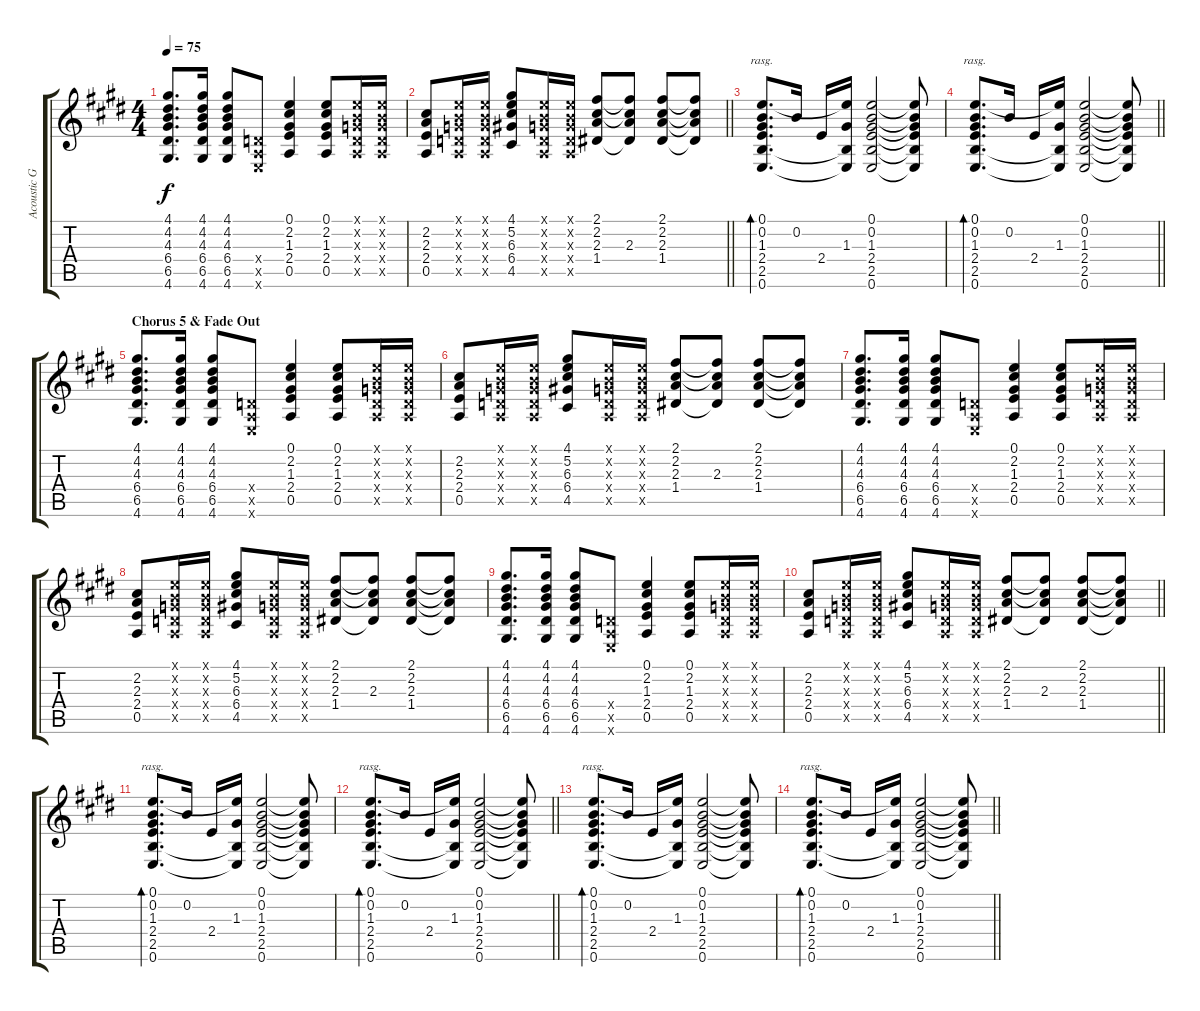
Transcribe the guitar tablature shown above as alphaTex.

\track ("Acoustic Guitar" "Acoustic G") {instrument acousticguitarsteel}
\staff {score tabs}
\tuning (E4 B3 G3 D3 A2 E2) {hide}
\ts (4 4)
\tempo 75
\clef g2
\ks e
(4.1 4.2 4.3 6.4 6.5 4.6).8{d dy f} (4.1 4.2 4.3 6.4 6.5 4.6).16 (4.1 4.2 4.3 6.4 6.5 4.6).8 (0.4{x} 0.5{x} 0.6{x}).8 (0.1 2.2 1.3 2.4 0.5).4 (0.1 2.2 1.3 2.4 0.5).8 (0.1{x} 0.2{x} 0.3{x} 0.4{x} 0.5{x}).16 (0.1{x} 0.2{x} 0.3{x} 0.4{x} 0.5{x}).16 |
\barLineRight lightlight
(2.2 2.3 2.4 0.5).8 (0.1{x} 0.2{x} 0.3{x} 0.4{x} 0.5{x}).16 (0.1{x} 0.2{x} 0.3{x} 0.4{x} 0.5{x}).16 (4.1 5.2 6.3 6.4 4.5).8 (0.1{x} 0.2{x} 0.3{x} 0.4{x} 0.5{x}).16 (0.1{x} 0.2{x} 0.3{x} 0.4{x} 0.5{x}).16 (2.1 2.2 2.3 1.4).8 (2.1{t} 2.2{t} 2.3 1.4{t}).8 (2.1 2.2 2.3 1.4).8 (2.1{t} 2.2{t} 2.3{t} 1.4{t}).8 |
(0.1 0.2 1.3 2.4 2.5 0.6).8{d bd 60 rasg ii} 0.2.16 2.4.16 (0.1{t} 1.3 2.5{t} 0.6{t}).16 (0.1 0.2 1.3 2.4 2.5 0.6).2 (0.1{t} 0.2{t} 1.3{t} 2.4{t} 2.5{t} 0.6{t}).8 |
\barLineRight lightlight
(0.1 0.2 1.3 2.4 2.5 0.6).8{d bd 120 rasg ii} 0.2.16 2.4.16 (0.1{t} 1.3 2.5{t} 0.6{t}).16 (0.1 0.2 1.3 2.4 2.5 0.6).2 (0.1{t} 0.2{t} 1.3{t} 2.4{t} 2.5{t} 0.6{t}).8 |
\section ("" "Chorus 5 & Fade Out")
(4.1 4.2 4.3 6.4 6.5 4.6).8{d} (4.1 4.2 4.3 6.4 6.5 4.6).16 (4.1 4.2 4.3 6.4 6.5 4.6).8 (0.4{x} 0.5{x} 0.6{x}).8 (0.1 2.2 1.3 2.4 0.5).4 (0.1 2.2 1.3 2.4 0.5).8 (0.1{x} 0.2{x} 0.3{x} 0.4{x} 0.5{x}).16 (0.1{x} 0.2{x} 0.3{x} 0.4{x} 0.5{x}).16 |
(2.2 2.3 2.4 0.5).8 (0.1{x} 0.2{x} 0.3{x} 0.4{x} 0.5{x}).16 (0.1{x} 0.2{x} 0.3{x} 0.4{x} 0.5{x}).16 (4.1 5.2 6.3 6.4 4.5).8 (0.1{x} 0.2{x} 0.3{x} 0.4{x} 0.5{x}).16 (0.1{x} 0.2{x} 0.3{x} 0.4{x} 0.5{x}).16 (2.1 2.2 2.3 1.4).8 (2.1{t} 2.2{t} 2.3 1.4{t}).8 (2.1 2.2 2.3 1.4).8 (2.1{t} 2.2{t} 2.3{t} 1.4{t}).8 |
(4.1 4.2 4.3 6.4 6.5 4.6).8{d} (4.1 4.2 4.3 6.4 6.5 4.6).16 (4.1 4.2 4.3 6.4 6.5 4.6).8 (0.4{x} 0.5{x} 0.6{x}).8 (0.1 2.2 1.3 2.4 0.5).4 (0.1 2.2 1.3 2.4 0.5).8 (0.1{x} 0.2{x} 0.3{x} 0.4{x} 0.5{x}).16 (0.1{x} 0.2{x} 0.3{x} 0.4{x} 0.5{x}).16 |
(2.2 2.3 2.4 0.5).8 (0.1{x} 0.2{x} 0.3{x} 0.4{x} 0.5{x}).16 (0.1{x} 0.2{x} 0.3{x} 0.4{x} 0.5{x}).16 (4.1 5.2 6.3 6.4 4.5).8 (0.1{x} 0.2{x} 0.3{x} 0.4{x} 0.5{x}).16 (0.1{x} 0.2{x} 0.3{x} 0.4{x} 0.5{x}).16 (2.1 2.2 2.3 1.4).8 (2.1{t} 2.2{t} 2.3 1.4{t}).8 (2.1 2.2 2.3 1.4).8 (2.1{t} 2.2{t} 2.3{t} 1.4{t}).8 |
(4.1 4.2 4.3 6.4 6.5 4.6).8{d} (4.1 4.2 4.3 6.4 6.5 4.6).16 (4.1 4.2 4.3 6.4 6.5 4.6).8 (0.4{x} 0.5{x} 0.6{x}).8 (0.1 2.2 1.3 2.4 0.5).4 (0.1 2.2 1.3 2.4 0.5).8 (0.1{x} 0.2{x} 0.3{x} 0.4{x} 0.5{x}).16 (0.1{x} 0.2{x} 0.3{x} 0.4{x} 0.5{x}).16 |
\barLineRight lightlight
(2.2 2.3 2.4 0.5).8 (0.1{x} 0.2{x} 0.3{x} 0.4{x} 0.5{x}).16 (0.1{x} 0.2{x} 0.3{x} 0.4{x} 0.5{x}).16 (4.1 5.2 6.3 6.4 4.5).8 (0.1{x} 0.2{x} 0.3{x} 0.4{x} 0.5{x}).16 (0.1{x} 0.2{x} 0.3{x} 0.4{x} 0.5{x}).16 (2.1 2.2 2.3 1.4).8 (2.1{t} 2.2{t} 2.3 1.4{t}).8 (2.1 2.2 2.3 1.4).8 (2.1{t} 2.2{t} 2.3{t} 1.4{t}).8 |
(0.1 0.2 1.3 2.4 2.5 0.6).8{d bd 60 rasg ii} 0.2.16 2.4.16 (0.1{t} 1.3 2.5{t} 0.6{t}).16 (0.1 0.2 1.3 2.4 2.5 0.6).2 (0.1{t} 0.2{t} 1.3{t} 2.4{t} 2.5{t} 0.6{t}).8 |
\barLineRight lightlight
(0.1 0.2 1.3 2.4 2.5 0.6).8{d bd 120 rasg ii} 0.2.16 2.4.16 (0.1{t} 1.3 2.5{t} 0.6{t}).16 (0.1 0.2 1.3 2.4 2.5 0.6).2 (0.1{t} 0.2{t} 1.3{t} 2.4{t} 2.5{t} 0.6{t}).8 |
(0.1 0.2 1.3 2.4 2.5 0.6).8{d bd 60 rasg ii} 0.2.16 2.4.16 (0.1{t} 1.3 2.5{t} 0.6{t}).16 (0.1 0.2 1.3 2.4 2.5 0.6).2 (0.1{t} 0.2{t} 1.3{t} 2.4{t} 2.5{t} 0.6{t}).8 |
\barLineRight lightlight
(0.1 0.2 1.3 2.4 2.5 0.6).8{d bd 120 rasg ii} 0.2.16 2.4.16 (0.1{t} 1.3 2.5{t} 0.6{t}).16 (0.1 0.2 1.3 2.4 2.5 0.6).2 (0.1{t} 0.2{t} 1.3{t} 2.4{t} 2.5{t} 0.6{t}).8
